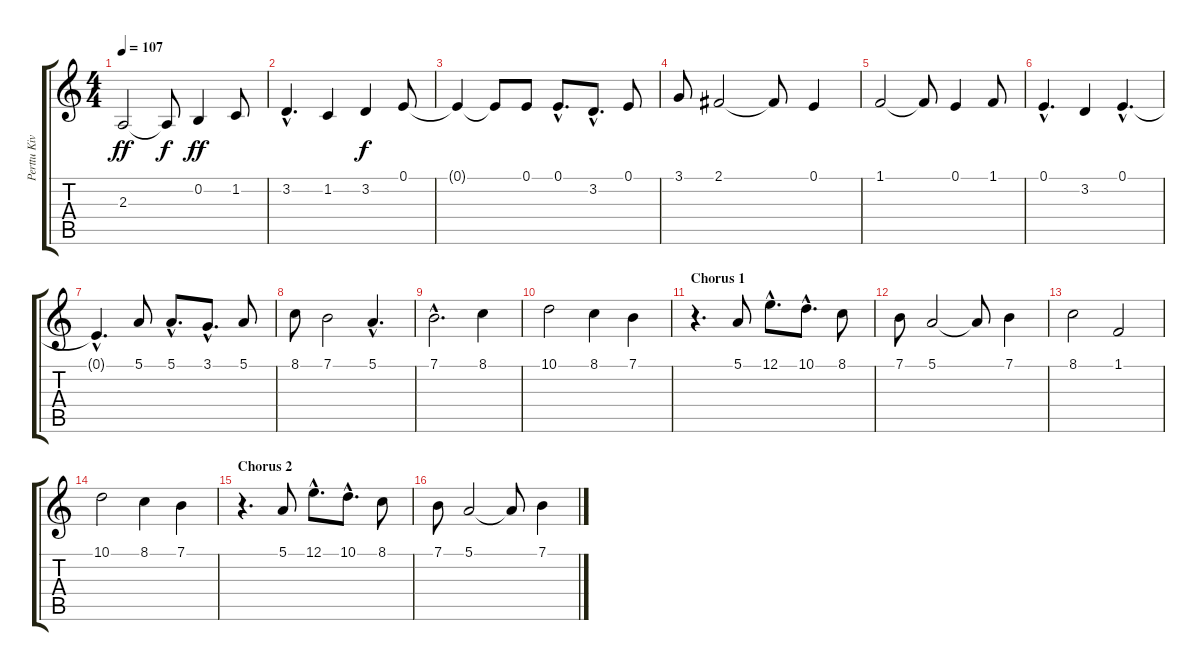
\track ("Perttu Kivilaakso" "Perttu Kiv") {instrument cello}
\staff {score tabs}
\tuning (E4 B3 G3 D3 A2 E2) {hide}
\ts (4 4)
\tempo 107
\clef g2
\ks c
2.3.2{dy ff} 2.3{t}.8{dy f} 0.2.4{dy ff} 1.2.8 |
3.2{hac}.4{d} 1.2.4 3.2.4{dy f} 0.1.8 |
0.1{t}.4 0.1{t}.8 0.1.8 0.1{hac}.8{d} 3.2{hac}.8{d} 0.1.8 |
3.1.8 2.1.2 2.1{t}.8 0.1.4 |
1.1.2 1.1{t}.8 0.1.4 1.1.8 |
0.1{hac}.4{d} 3.2.4 0.1{hac}.4{d} |
0.1{hac t}.4{d} 5.1.8 5.1{hac}.8{d} 3.1{hac}.8{d} 5.1.8 |
8.1.8 7.1.2 5.1{hac}.4{d} |
7.1{hac}.2{d} 8.1.4 |
10.1.2 8.1.4 7.1.4 |
\section ("" "Chorus 1")
r.4{d} 5.1.8 12.1{hac}.8{d} 10.1{hac}.8{d} 8.1.8 |
7.1.8 5.1.2 5.1{t}.8 7.1.4 |
8.1.2 1.1.2 |
10.1.2 8.1.4 7.1.4 |
\section ("" "Chorus 2")
r.4{d} 5.1.8 12.1{hac}.8{d} 10.1{hac}.8{d} 8.1.8 |
7.1.8 5.1.2 5.1{t}.8 7.1.4
